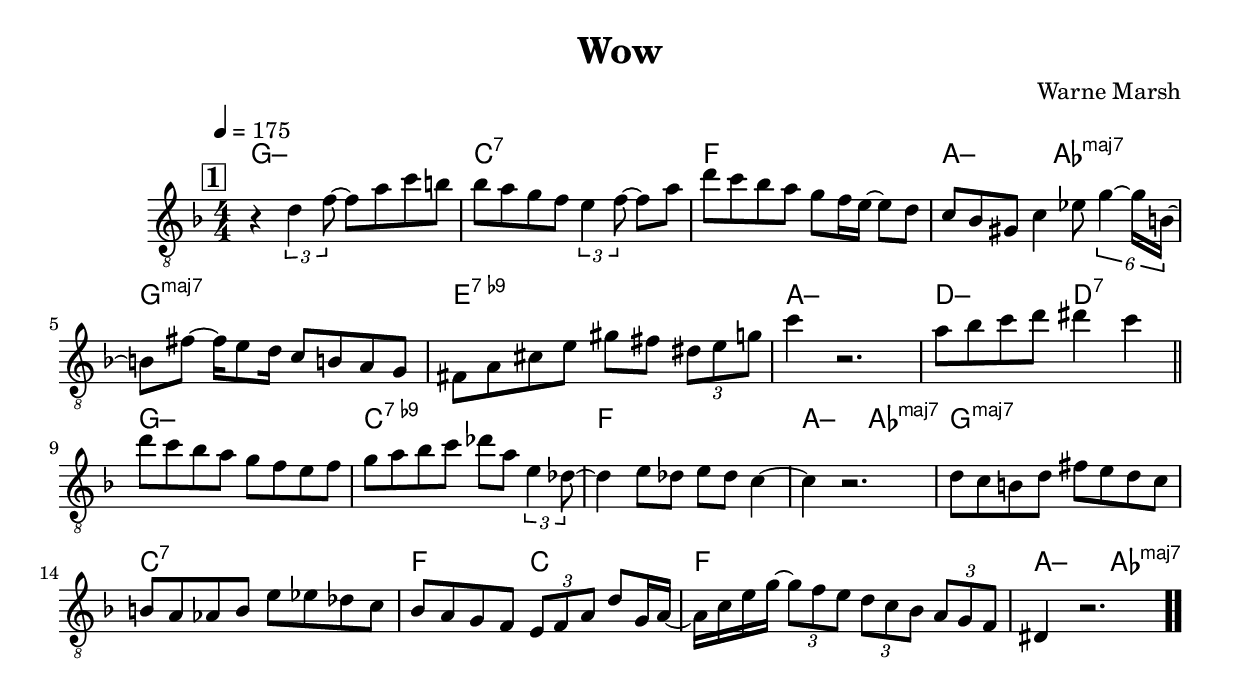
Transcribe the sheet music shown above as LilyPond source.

\version "2.13.2"

#(ly:set-option 'point-and-click #f)

\header {
  title = "Wow"
  composer = "Warne Marsh"
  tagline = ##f
}
global =
{
    \override Staff.TimeSignature #'style = #'()
    \time 4/4
    \clef "treble_8"
    \key f \major
    \override Rest #'direction = #'0
    \override MultiMeasureRest #'staff-position = #0
}
\score
{
<<
    \transpose c' c'

    \new ChordNames { \chords {
      \set majorSevenSymbol = \markup { "maj7" }
      \set minorChordModifier = \markup { \char ##x2013 }
      
      | g1:min | c1:7 | f1 | a2:min aes2:maj | g1:maj | e1:9- | a1:min | d2:min d2:7 
      | g1:min | c1:9- | f1 | a2:min aes2:maj | g1:maj | c1:7 | f2 c2 | f1 
      | a2:min aes2:maj|
      }
      }

    \new Staff
    <<
    \transpose c' c'

    {
      \global
  		%\override Score.MetronomeMark #'transparent = ##t
  		%\override Score.MetronomeMark #'stencil = ##f
  		
  		\override HorizontalBracket #'direction = #UP
  		\override HorizontalBracket #'bracket-flare = #'(0 . 0)
  		
  		\override TextSpanner #'dash-fraction = #1.0
  		\override TextSpanner #'bound-details #'left #'text = \markup{ \concat{\draw-line #'(0 . -1.0) \draw-line #'(1.0 . 0) }}
  		\override TextSpanner #'bound-details #'right #'text = \markup{ \concat{ \draw-line #'(1.0 . 0) \draw-line #'(0 . -1.0) }}
          \set Score.markFormatter = #format-mark-box-numbers


      \tempo 4 = 175
      \set Score.currentBarNumber = #1
     
      \bar "||" \mark \default r4 \tuplet 3/2 {d'4 f'8~} f'8 a'8 c''8 b'8 
      | bes'8 a'8 g'8 f'8 \tuplet 3/2 {e'4 f'8~} f'8 a'8 
      | d''8 c''8 bes'8 a'8 g'8 f'16 e'16~ e'8 d'8 
      | c'8 bes8 gis8 c'4 es'8 \tuplet 6/4 {g'4~ g'16 b16~} 
      | b8 fis'8~ fis'16 e'8 d'16 c'8 b8 a8 g8 
      | fis8 a8 cis'8 e'8 gis'8 fis'8 \tuplet 3/2 {dis'8 e'8 g'8} 
      | c''4 r2. 
      | a'8 bes'8 c''8 d''8 dis''4 c''4 
      \bar "||" d''8 c''8 bes'8 a'8 g'8 f'8 e'8 f'8 
      | g'8 a'8 bes'8 c''8 des''8 a'8 \tuplet 3/2 {e'4 des'8~} 
      | des'4 e'8 des'8 e'8 des'8 c'4~ 
      | c'4 r2. 
      | d'8 c'8 b8 d'8 fis'8 e'8 d'8 c'8 
      | b8 a8 aes8 b8 e'8 es'8 des'8 c'8 
      | bes8 a8 g8 f8 \tuplet 3/2 {e8 f8 a8} d'8 g16 a16~ 
      | a16 c'16 e'16 g'16~ \tuplet 3/2 {g'8 f'8 e'8} \tuplet 3/2 {d'8 c'8 bes8} \tuplet 3/2 {a8 g8 f8} 
      | dis4 r2.\bar  ".."
    }
    >>
>>    
}
